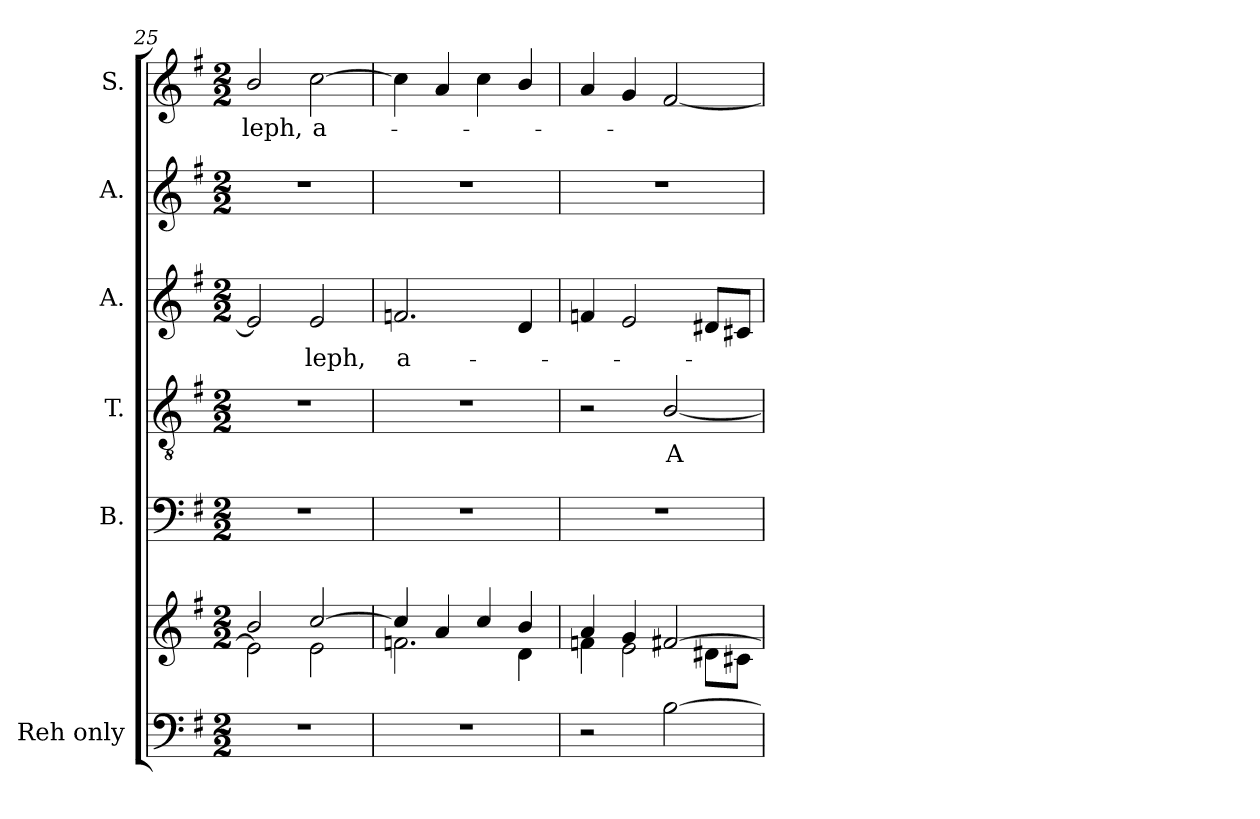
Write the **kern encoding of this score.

**kern	**kern	**kern	**kern	**text	**kern	**text	**kern	**kern	**text
*part6	*part6	*part5	*part4	*part4	*part3	*part3	*part2	*part1	*part1
*staff7	*staff6	*staff5	*staff4	*staff4	*staff3	*staff3	*staff2	*staff1	*staff1
*I"Reh  only	*	*I"B.	*I"T.	*	*I"A.	*	*I"A.	*I"S.	*
*	*	*I'B.	*I'T.	*	*I'A.	*	*I'A.	*	*
*clefF4	*clefG2	*clefF4	*clefGv2	*	*clefG2	*	*clefG2	*clefG2	*
*	*	*	*ITrd7c12	*	*	*	*	*	*
*k[f#]	*k[f#]	*k[f#]	*k[f#]	*	*k[f#]	*	*k[f#]	*k[f#]	*
*G:	*G:	*G:	*G:	*	*G:	*	*G:	*G:	*
*M2/2	*M2/2	*M2/2	*M2/2	*	*M2/2	*	*M2/2	*M2/2	*
=25	=25	=25	=25	=25	=25	=25	=25	=25	=25
*	*^	*	*	*	*	*	*	*	*
!	!	!	!	!	!	!	!	!	!	!LO:LY:b:color=#000000
1r	2bi/	2ei\]	1r	1r	.	2ei/]	.	1r	2bi/	-leph,
!	!	!	!	!	!	!	!LO:LY:b:color=#000000	!	!	!
!	!	!	!	!	!	!	!	!	!	!LO:LY:b:color=#000000
.	[2cci/	2ei\	.	.	.	2ei/	-leph,	.	[2cci\	a-
=26	=26	=26	=26	=26	=26	=26	=26	=26	=26	=26
!	!	!	!	!	!	!	!LO:LY:b:color=#000000	!	!	!
1r	4cci/]	2.fni\	1r	1r	.	2.fni/	a-	1r	4cci\]	.
.	4ai/	.	.	.	.	.	.	.	4ai/	.
.	4cci/	.	.	.	.	.	.	.	4cci\	.
.	4bi/	4di\	.	.	.	4di/	.	.	4bi/	.
=27	=27	=27	=27	=27	=27	=27	=27	=27	=27	=27
2r	4ai/	4fni\	1r	2r	.	4fni/	.	1r	4ai/	.
.	4gi/	2ei\	.	.	.	2ei/	.	.	4gi/	.
!	!	!	!	!	!LO:LY:b:color=#000000	!	!	!	!	!
[2Bi\	[2f#Xi/	.	.	[2BBi/	A-	.	.	.	[2f#i/	.
.	.	8d#Xi\L	.	.	.	8d#Xi/L	.	.	.	.
.	.	8c#Xi\J	.	.	.	8c#Xi/J	.	.	.	.
*	*v	*v	*	*	*	*	*	*	*	*
=	=	=	=	=	=	=	=	=	=
*-	*-	*-	*-	*-	*-	*-	*-	*-	*-
